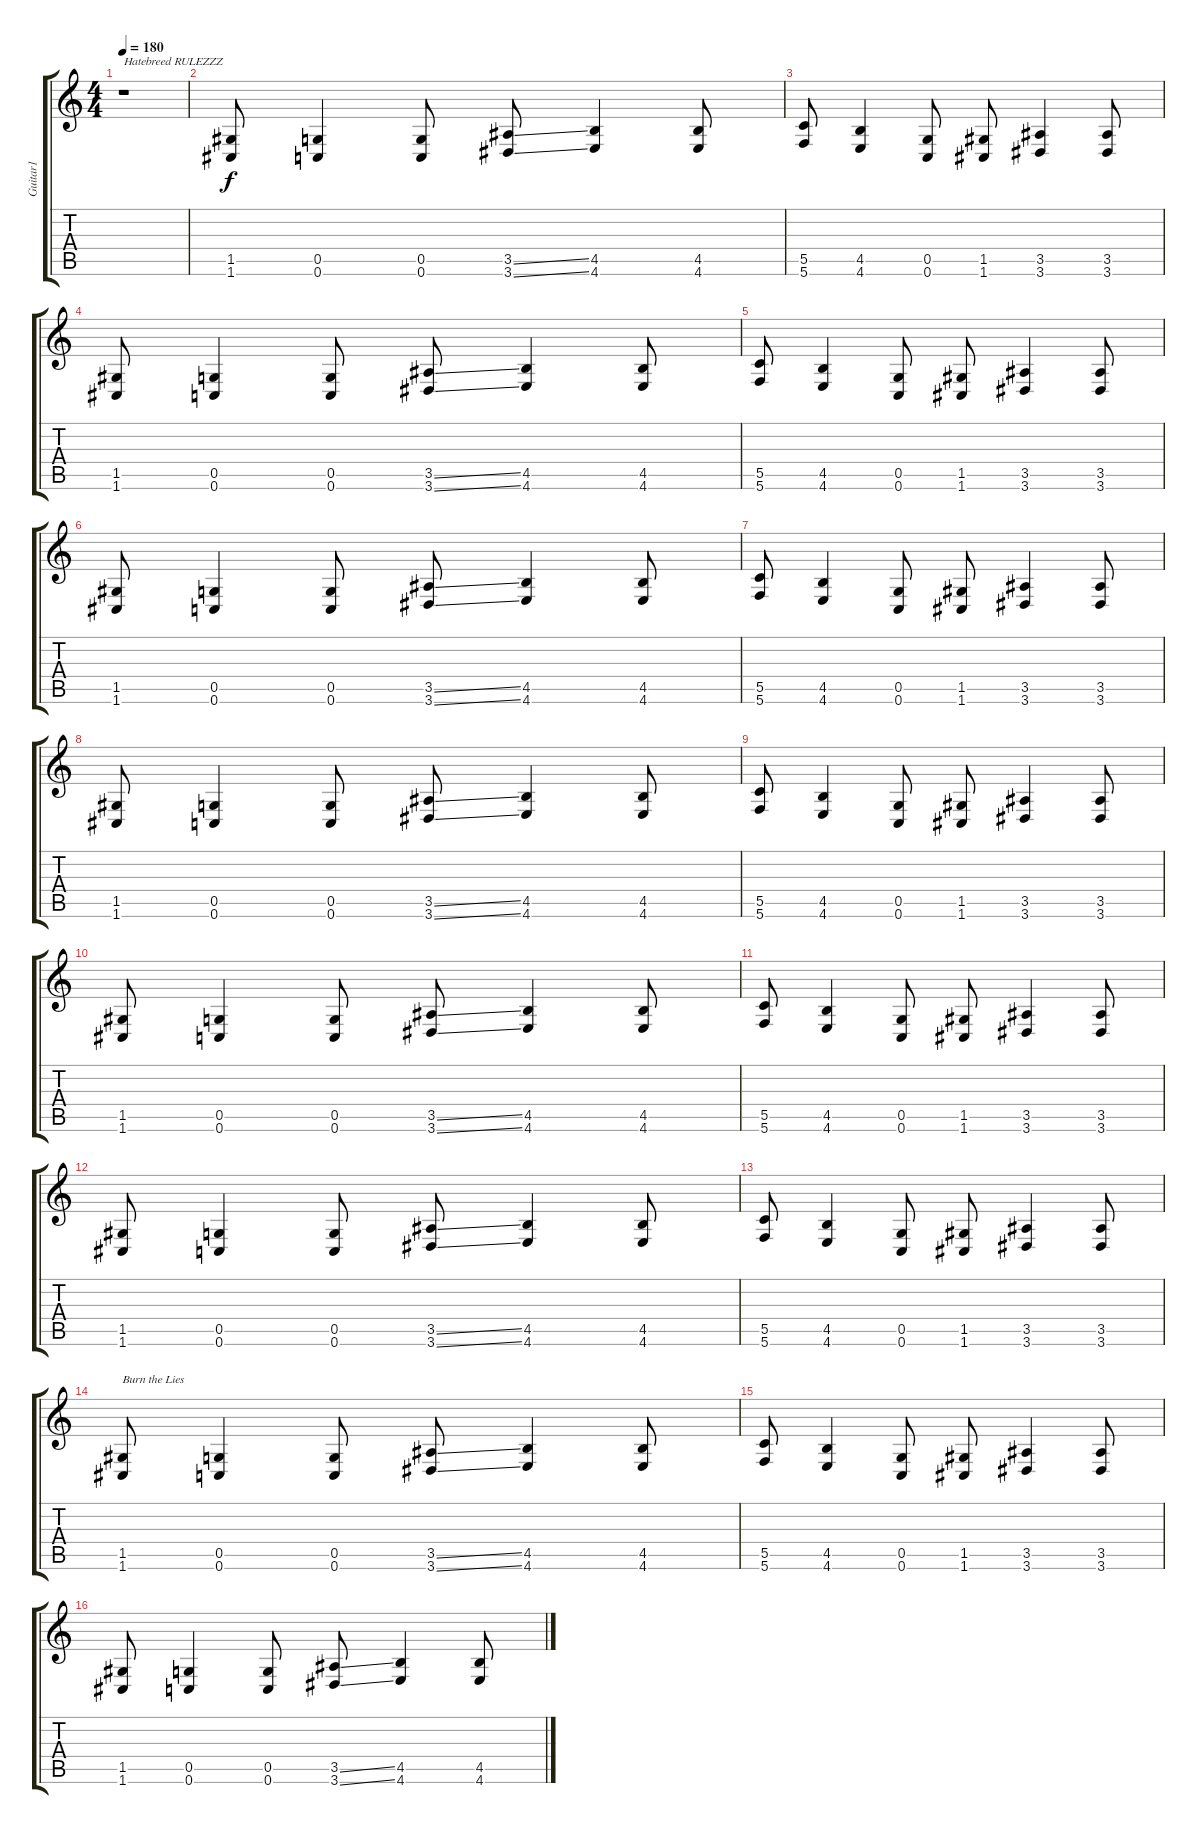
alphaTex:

\track ("Guitar1" "Guitar1") {instrument distortionguitar}
\staff {score tabs}
\tuning (D4 A3 F3 C3 G2 C2) {hide}
\ts (4 4)
\tempo 180
\clef g2
\ks c
r.1{txt "Hatebreed RULEZZZ" dy f instrument distortionguitar} |
(1.5 1.6).8 (0.5 0.6).4 (0.5 0.6).8 (3.5{ss} 3.6{ss}).8 (4.5 4.6).4 (4.5 4.6).8 |
(5.5 5.6).8 (4.5 4.6).4 (0.5 0.6).8 (1.5 1.6).8 (3.5 3.6).4 (3.5 3.6).8 |
(1.5 1.6).8 (0.5 0.6).4 (0.5 0.6).8 (3.5{ss} 3.6{ss}).8 (4.5 4.6).4 (4.5 4.6).8 |
(5.5 5.6).8 (4.5 4.6).4 (0.5 0.6).8 (1.5 1.6).8 (3.5 3.6).4 (3.5 3.6).8 |
(1.5 1.6).8 (0.5 0.6).4 (0.5 0.6).8 (3.5{ss} 3.6{ss}).8 (4.5 4.6).4 (4.5 4.6).8 |
(5.5 5.6).8 (4.5 4.6).4 (0.5 0.6).8 (1.5 1.6).8 (3.5 3.6).4 (3.5 3.6).8 |
(1.5 1.6).8 (0.5 0.6).4 (0.5 0.6).8 (3.5{ss} 3.6{ss}).8 (4.5 4.6).4 (4.5 4.6).8 |
(5.5 5.6).8 (4.5 4.6).4 (0.5 0.6).8 (1.5 1.6).8 (3.5 3.6).4 (3.5 3.6).8 |
(1.5 1.6).8 (0.5 0.6).4 (0.5 0.6).8 (3.5{ss} 3.6{ss}).8 (4.5 4.6).4 (4.5 4.6).8 |
(5.5 5.6).8 (4.5 4.6).4 (0.5 0.6).8 (1.5 1.6).8 (3.5 3.6).4 (3.5 3.6).8 |
(1.5 1.6).8 (0.5 0.6).4 (0.5 0.6).8 (3.5{ss} 3.6{ss}).8 (4.5 4.6).4 (4.5 4.6).8 |
(5.5 5.6).8 (4.5 4.6).4 (0.5 0.6).8 (1.5 1.6).8 (3.5 3.6).4 (3.5 3.6).8 |
(1.5 1.6).8{txt "Burn the Lies"} (0.5 0.6).4 (0.5 0.6).8 (3.5{ss} 3.6{ss}).8 (4.5 4.6).4 (4.5 4.6).8 |
(5.5 5.6).8 (4.5 4.6).4 (0.5 0.6).8 (1.5 1.6).8 (3.5 3.6).4 (3.5 3.6).8 |
(1.5 1.6).8 (0.5 0.6).4 (0.5 0.6).8 (3.5{ss} 3.6{ss}).8 (4.5 4.6).4 (4.5 4.6).8
